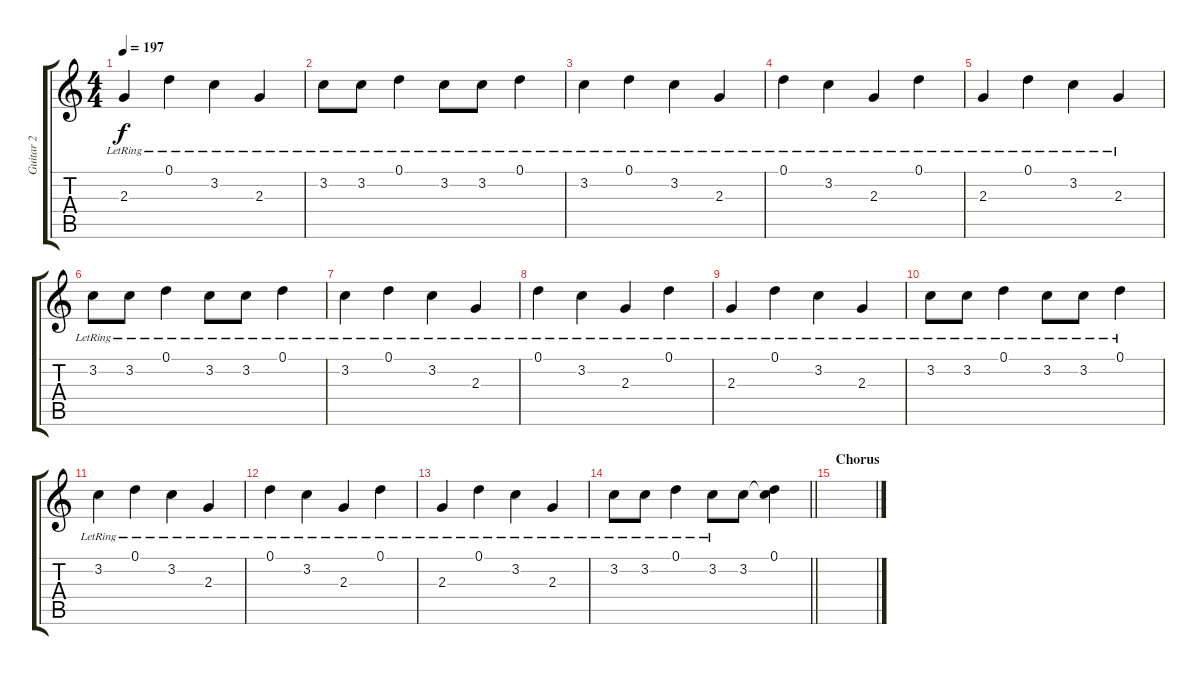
\track ("Guitar 2" "Guitar 2") {instrument distortionguitar}
\staff {score tabs}
\tuning (D4 A3 F3 C3 G2 C2) {hide}
\ts (4 4)
\tempo 197
\clef g2
\ks c
2.3{lr}.4{dy f} 0.1{lr}.4 3.2{lr}.4 2.3{lr}.4 |
3.2{lr}.8 3.2{lr}.8 0.1{lr}.4 3.2{lr}.8 3.2{lr}.8 0.1{lr}.4 |
3.2{lr}.4 0.1{lr}.4 3.2{lr}.4 2.3{lr}.4 |
0.1{lr}.4 3.2{lr}.4 2.3{lr}.4 0.1{lr}.4 |
2.3{lr}.4 0.1{lr}.4 3.2{lr}.4 2.3{lr}.4 |
3.2{lr}.8 3.2{lr}.8 0.1{lr}.4 3.2{lr}.8 3.2{lr}.8 0.1{lr}.4 |
3.2{lr}.4 0.1{lr}.4 3.2{lr}.4 2.3{lr}.4 |
0.1{lr}.4 3.2{lr}.4 2.3{lr}.4 0.1{lr}.4 |
2.3{lr}.4 0.1{lr}.4 3.2{lr}.4 2.3{lr}.4 |
3.2{lr}.8 3.2{lr}.8 0.1{lr}.4 3.2{lr}.8 3.2{lr}.8 0.1{lr}.4 |
3.2{lr}.4 0.1{lr}.4 3.2{lr}.4 2.3{lr}.4 |
0.1{lr}.4 3.2{lr}.4 2.3{lr}.4 0.1{lr}.4 |
2.3{lr}.4 0.1{lr}.4 3.2{lr}.4 2.3{lr}.4 |
\barLineRight lightlight
3.2{lr}.8 3.2{lr}.8 0.1{lr}.4 3.2{lr}.8 3.2.8 (0.1 3.2{t}).4 |
\section ("" "Chorus")
